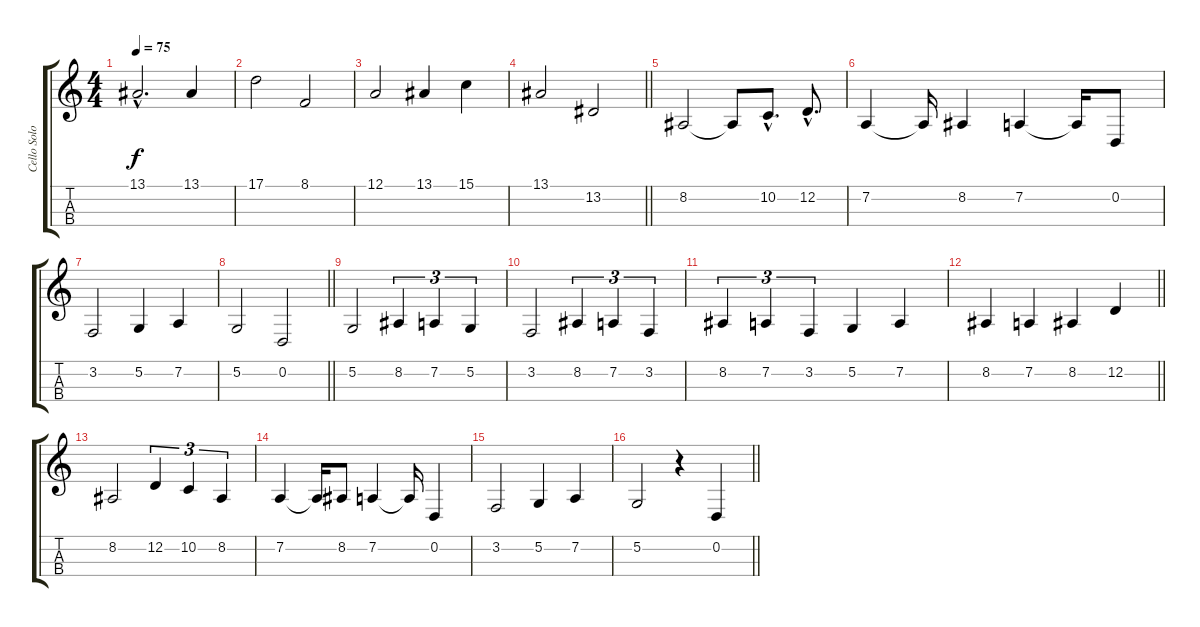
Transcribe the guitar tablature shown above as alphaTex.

\track ("Cello Solo" "Cello Solo") {instrument stringensemble1}
\staff {score tabs}
\tuning (A3 D3 G2 C2) {hide}
\ts (4 4)
\tempo 75
\clef g2
\ks c
13.1{hac}.2{d dy f} 13.1.4 |
17.1.2 8.1.2 |
12.1.2 13.1.4 15.1.4 |
\barLineRight lightlight
13.1.2 13.2.2 |
8.2.2 8.2{t}.8 10.2{hac}.8{d} 12.2{hac}.8{d} |
7.2.4 7.2{t}.16 8.2.4 7.2.4 7.2{t}.16 0.2.8 |
3.2.2 5.2.4 7.2.4 |
\barLineRight lightlight
5.2.2 0.2.2 |
5.2.2 8.2.4{tu (3 2)} 7.2.4{tu (3 2)} 5.2.4{tu (3 2)} |
3.2.2 8.2.4{tu (3 2)} 7.2.4{tu (3 2)} 3.2.4{tu (3 2)} |
8.2.4{tu (3 2)} 7.2.4{tu (3 2)} 3.2.4{tu (3 2)} 5.2.4 7.2.4 |
\barLineRight lightlight
8.2.4 7.2.4 8.2.4 12.2.4 |
8.2.2 12.2.4{tu (3 2)} 10.2.4{tu (3 2)} 8.2.4{tu (3 2)} |
7.2.4 7.2{t}.16 8.2.8 7.2.4 7.2{t}.16 0.2.4 |
3.2.2 5.2.4 7.2.4 |
\barLineRight lightlight
5.2.2 r.4 0.2.4
